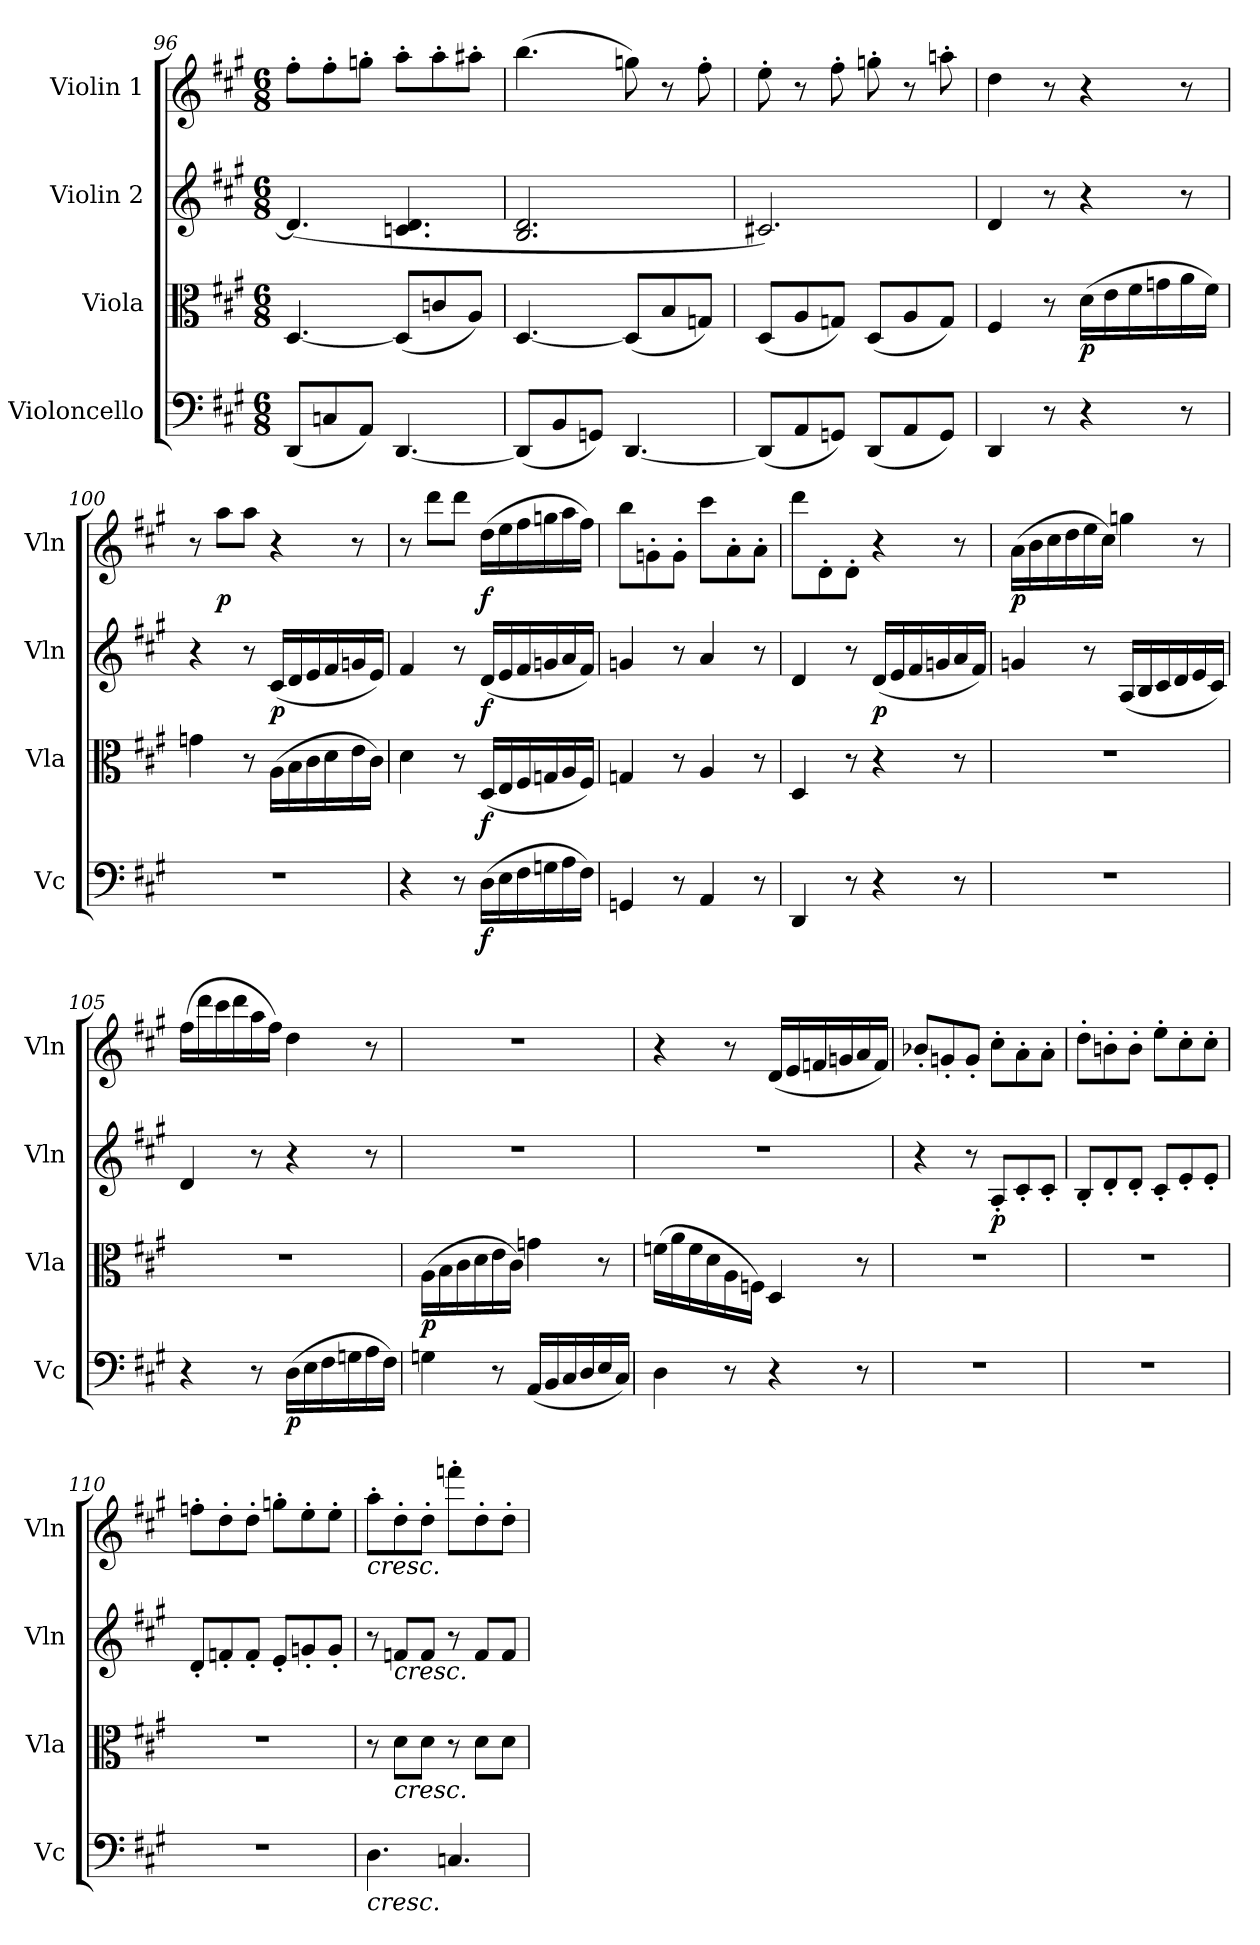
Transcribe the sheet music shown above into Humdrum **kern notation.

**kern	**dynam	**kern	**dynam	**kern	**dynam	**kern	**dynam
*part4	*part4	*part3	*part3	*part2	*part2	*part1	*part1
*staff4	*staff4	*staff3	*staff3	*staff2	*staff2	*staff1	*staff1
*I"Violoncello	*	*I"Viola	*	*I"Violin 2	*	*I"Violin 1	*
*I'Vc	*	*I'Vla	*	*I'Vln	*	*I'Vln	*
!!LO:PB:g=z
*clefF4	*	*clefC3	*	*clefG2	*	*clefG2	*
*k[f#c#g#]	*	*k[f#c#g#]	*	*k[f#c#g#]	*	*k[f#c#g#]	*
*M6/8	*	*M6/8	*	*M6/8	*	*M6/8	*
=96	=96	=96	=96	=96	=96	=96	=96
(8DD/L	.	[4.D/	.	(4.d/]	.	8ff#'\L	.
8Cn/	.	.	.	.	.	8ff#'\	.
8AA/J)	.	.	.	.	.	8ggn'\J	.
[4.DD/	.	(8D/L]	.	4.cn/ 4.d/	.	8aa'\L	.
.	.	8cn/	.	.	.	8aa'\	.
.	.	8A/J)	.	.	.	8aa#X'\J	.
=97	=97	=97	=97	=97	=97	=97	=97
(8DD/L]	.	[4.D/	.	2.B/ 2.d/	.	(4.bb\	.
8BB/	.	.	.	.	.	.	.
8GGn/J)	.	.	.	.	.	.	.
[4.DD/	.	(8D/L]	.	.	.	8ggn\)	.
.	.	8B/	.	.	.	8r	.
.	.	8Gn/J)	.	.	.	8ff#'\	.
=98	=98	=98	=98	=98	=98	=98	=98
(8DD/L]	.	(8D/L	.	2.c#X/)	.	8ee'\	.
8AA/	.	8A/	.	.	.	8r	.
8GGn/J)	.	8Gn/J)	.	.	.	8ff#'\	.
(8DD/L	.	(8D/L	.	.	.	8ggn'\	.
8AA/	.	8A/	.	.	.	8r	.
8GG/J)	.	8G/J)	.	.	.	8aan'\	.
!!LO:LB:g=z
=99	=99	=99	=99	=99	=99	=99	=99
4DD/	.	4F#/	.	4d/	.	4dd\	.
8r	.	8r	.	8r	.	8r	.
!	!	!	!LO:DY:b	!	!	!	!
4r	.	(16d\LL	p	4r	.	4r	.
.	.	16e\	.	.	.	.	.
.	.	16f#\	.	.	.	.	.
.	.	16gn\	.	.	.	.	.
8r	.	16a\	.	8r	.	8r	.
.	.	16f#\JJ)	.	.	.	.	.
=100	=100	=100	=100	=100	=100	=100	=100
2.r	.	4gn\	.	4r	.	8r	.
!	!	!	!	!	!	!	!LO:DY:b
.	.	.	.	.	.	8aa\L	p
.	.	8r	.	8r	.	8aa\J	.
!	!	!	!	!	!LO:DY:b	!	!
.	.	(16A\LL	.	(16c#/LL	p	4r	.
.	.	16B\	.	16d/	.	.	.
.	.	16c#\	.	16e/	.	.	.
.	.	16d\	.	16f#/	.	.	.
.	.	16e\	.	16gn/	.	8r	.
.	.	16c#\JJ)	.	16e/JJ)	.	.	.
=101	=101	=101	=101	=101	=101	=101	=101
4r	.	4d\	.	4f#/	.	8r	.
.	.	.	.	.	.	8ddd\L	.
8r	.	8r	.	8r	.	8ddd\J	.
!	!LO:DY:b	!	!LO:DY:b	!	!LO:DY:b	!	!LO:DY:b
(16D\LL	f	(16D/LL	f	(16d/LL	f	(16dd\LL	f
16E\	.	16E/	.	16e/	.	16ee\	.
16F#\	.	16F#/	.	16f#/	.	16ff#\	.
16Gn\	.	16Gn/	.	16gn/	.	16ggn\	.
16A\	.	16A/	.	16a/	.	16aa\	.
16F#\JJ)	.	16F#/JJ)	.	16f#/JJ)	.	16ff#\JJ)	.
=102	=102	=102	=102	=102	=102	=102	=102
4GGn/	.	4Gn/	.	4gn/	.	8bb\L	.
.	.	.	.	.	.	8gn'\	.
8r	.	8r	.	8r	.	8g'\J	.
4AA/	.	4A/	.	4a/	.	8ccc#\L	.
.	.	.	.	.	.	8a'\	.
8r	.	8r	.	8r	.	8a'\J	.
!!LO:LB:g=z
=103	=103	=103	=103	=103	=103	=103	=103
4DD/	.	4D/	.	4d/	.	8ddd\L	.
.	.	.	.	.	.	8d'\	.
8r	.	8r	.	8r	.	8d'\J	.
!	!	!	!	!	!LO:DY:b	!	!
4r	.	4r	.	(16d/LL	p	4r	.
.	.	.	.	16e/	.	.	.
.	.	.	.	16f#/	.	.	.
.	.	.	.	16gn/	.	.	.
8r	.	8r	.	16a/	.	8r	.
.	.	.	.	16f#/JJ)	.	.	.
=104	=104	=104	=104	=104	=104	=104	=104
!	!	!	!	!	!	!	!LO:DY:b
2.r	.	2.r	.	4gn/	.	(16a\LL	p
.	.	.	.	.	.	16b\	.
.	.	.	.	.	.	16cc#\	.
.	.	.	.	.	.	16dd\	.
.	.	.	.	8r	.	16ee\	.
.	.	.	.	.	.	16cc#\JJ)	.
.	.	.	.	(16A/LL	.	4ggn\	.
.	.	.	.	16B/	.	.	.
.	.	.	.	16c#/	.	.	.
.	.	.	.	16d/	.	.	.
.	.	.	.	16e/	.	8r	.
.	.	.	.	16c#/JJ)	.	.	.
=105	=105	=105	=105	=105	=105	=105	=105
4r	.	2.r	.	4d/	.	(16ff#\LL	.
.	.	.	.	.	.	16ddd\	.
.	.	.	.	.	.	16ccc#\	.
.	.	.	.	.	.	16ddd\	.
8r	.	.	.	8r	.	16aa\	.
.	.	.	.	.	.	16ff#\JJ)	.
!	!LO:DY:b	!	!	!	!	!	!
(16D\LL	p	.	.	4r	.	4dd\	.
16E\	.	.	.	.	.	.	.
16F#\	.	.	.	.	.	.	.
16Gn\	.	.	.	.	.	.	.
16A\	.	.	.	8r	.	8r	.
16F#\JJ)	.	.	.	.	.	.	.
!!LO:LB:g=z
=106	=106	=106	=106	=106	=106	=106	=106
!	!	!	!LO:DY:b	!	!	!	!
4Gn\	.	(16A\LL	p	2.r	.	2.r	.
.	.	16B\	.	.	.	.	.
.	.	16c#\	.	.	.	.	.
.	.	16d\	.	.	.	.	.
8r	.	16e\	.	.	.	.	.
.	.	16c#\JJ)	.	.	.	.	.
(16AA/LL	.	4gn\	.	.	.	.	.
16BB/	.	.	.	.	.	.	.
16C#/	.	.	.	.	.	.	.
16D/	.	.	.	.	.	.	.
16E/	.	8r	.	.	.	.	.
16C#/JJ)	.	.	.	.	.	.	.
=107	=107	=107	=107	=107	=107	=107	=107
4D\	.	(16fn\LL	.	2.r	.	4r	.
.	.	16a\	.	.	.	.	.
.	.	16f\	.	.	.	.	.
.	.	16d\	.	.	.	.	.
8r	.	16A\	.	.	.	8r	.
.	.	16Fn\JJ)	.	.	.	.	.
4r	.	4D/	.	.	.	(16d/LL	.
.	.	.	.	.	.	16e/	.
.	.	.	.	.	.	16fn/	.
.	.	.	.	.	.	16gn/	.
8r	.	8r	.	.	.	16a/	.
.	.	.	.	.	.	16f/JJ)	.
=108	=108	=108	=108	=108	=108	=108	=108
2.r	.	2.r	.	4r	.	8b-X'/L	.
.	.	.	.	.	.	8gn'/	.
.	.	.	.	8r	.	8g'/J	.
!	!	!	!	!	!LO:DY:b	!	!
.	.	.	.	8A'/L	p	8cc#'\L	.
.	.	.	.	8c#'/	.	8a'\	.
.	.	.	.	8c#'/J	.	8a'\J	.
=109	=109	=109	=109	=109	=109	=109	=109
2.r	.	2.r	.	8B'/L	.	8dd'\L	.
.	.	.	.	8d'/	.	8bn'\	.
.	.	.	.	8d'/J	.	8b'\J	.
.	.	.	.	8c#'/L	.	8ee'\L	.
.	.	.	.	8e'/	.	8cc#'\	.
.	.	.	.	8e'/J	.	8cc#'\J	.
!!LO:LB:g=z
=110	=110	=110	=110	=110	=110	=110	=110
2.r	.	2.r	.	8d'/L	.	8ffn'\L	.
.	.	.	.	8fn'/	.	8dd'\	.
.	.	.	.	8f'/J	.	8dd'\J	.
.	.	.	.	8e'/L	.	8ggn'\L	.
.	.	.	.	8gn'/	.	8ee'\	.
.	.	.	.	8g'/J	.	8ee'\J	.
=111	=111	=111	=111	=111	=111	=111	=111
!	!	!	!	!	!	!LO:TX:b:i:t=cresc.	!
!LO:TX:b:i:t=cresc.	!	!	!	!	!	!	!
4.D\	.	8r	.	8r	.	8aa'\L	.
!	!	!	!	!LO:TX:b:i:t=cresc.	!	!	!
!	!	!LO:TX:b:i:t=cresc.	!	!	!	!	!
.	.	8d\L	.	8fn/L	.	8dd'\	.
.	.	8d\J	.	8f/J	.	8dd'\J	.
4.Cn/	.	8r	.	8r	.	8fffn'\L	.
.	.	8d\L	.	8f/L	.	8dd'\	.
.	.	8d\J	.	8f/J	.	8dd'\J	.
=	=	=	=	=	=	=	=
*-	*-	*-	*-	*-	*-	*-	*-
